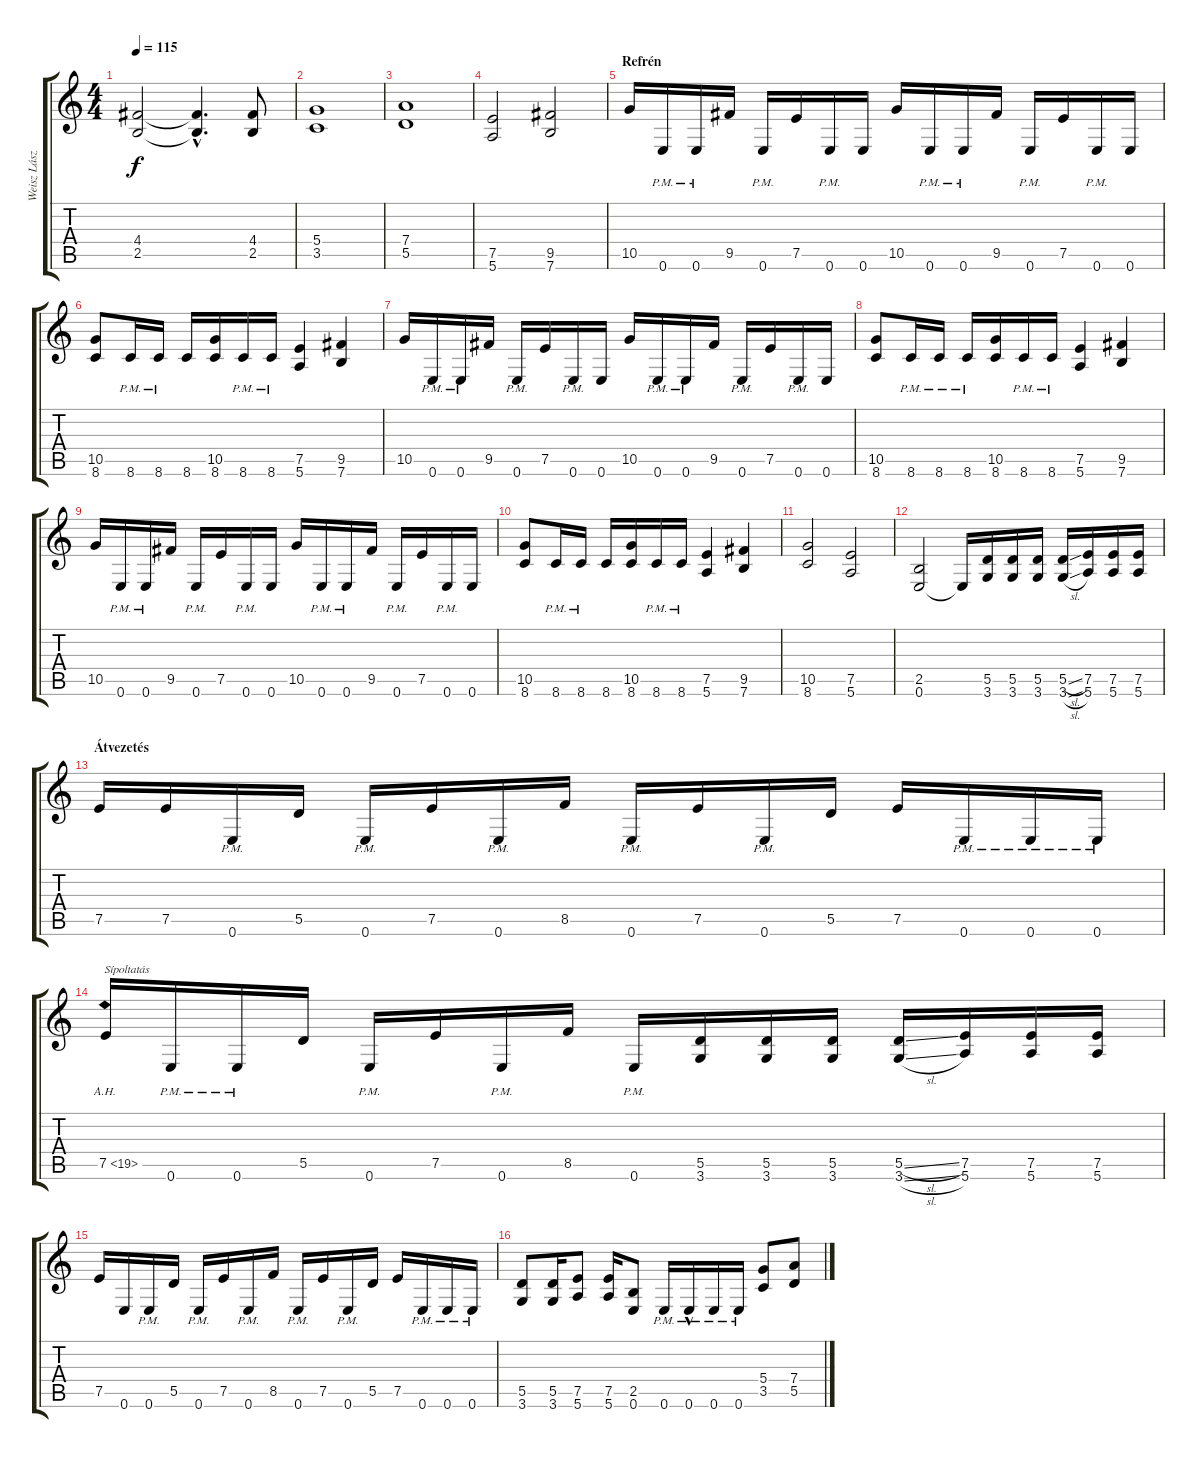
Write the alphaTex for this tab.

\track ("Weisz László /gitár/" "Weisz Lász") {instrument distortionguitar}
\staff {score tabs}
\tuning (E4 B3 G3 D3 A2 E2) {hide}
\ts (4 4)
\tempo 115
\clef g2
\ks c
(4.4 2.5).2{dy f} (4.4{hac t} 2.5{hac t}).4{d} (4.4 2.5).8 |
(5.4 3.5).1 |
(7.4 5.5).1 |
(7.5 5.6).2 (9.5 7.6).2 |
\section ("" "Refrén")
10.5.16 0.6{pm}.16 0.6{pm}.16 9.5.16 0.6{pm}.16 7.5.16 0.6{pm}.16 0.6.16 10.5.16 0.6{pm}.16 0.6{pm}.16 9.5.16 0.6{pm}.16 7.5.16 0.6{pm}.16 0.6.16 |
(10.5 8.6).8 8.6{pm}.16 8.6{pm}.16 8.6.16 (10.5 8.6).16 8.6{pm}.16 8.6{pm}.16 (7.5 5.6).4 (9.5 7.6).4 |
10.5.16 0.6{pm}.16 0.6{pm}.16 9.5.16 0.6{pm}.16 7.5.16 0.6{pm}.16 0.6.16 10.5.16 0.6{pm}.16 0.6{pm}.16 9.5.16 0.6{pm}.16 7.5.16 0.6{pm}.16 0.6.16 |
(10.5 8.6).8 8.6{pm}.16 8.6{pm}.16 8.6{pm}.16 (10.5 8.6).16 8.6{pm}.16 8.6{pm}.16 (7.5 5.6).4 (9.5 7.6).4 |
10.5.16 0.6{pm}.16 0.6{pm}.16 9.5.16 0.6{pm}.16 7.5.16 0.6{pm}.16 0.6.16 10.5.16 0.6{pm}.16 0.6{pm}.16 9.5.16 0.6{pm}.16 7.5.16 0.6{pm}.16 0.6.16 |
(10.5 8.6).8 8.6{pm}.16 8.6{pm}.16 8.6.16 (10.5 8.6).16 8.6{pm}.16 8.6{pm}.16 (7.5 5.6).4 (9.5 7.6).4 |
(10.5 8.6).2 (7.5 5.6).2 |
(2.5 0.6).2 0.6{t}.16 (5.5 3.6).16 (5.5 3.6).16 (5.5 3.6).16 (5.5{sl} 3.6{sl}).16 (7.5 5.6).16 (7.5 5.6).16 (7.5 5.6).16 |
\section ("" "Átvezetés")
7.5.16 7.5.16 0.6{pm}.16 5.5.16 0.6{pm}.16 7.5.16 0.6{pm}.16 8.5.16 0.6{pm}.16 7.5.16 0.6{pm}.16 5.5.16 7.5.16 0.6{pm}.16 0.6{pm}.16 0.6{pm}.16 |
7.5{ah 12}.16{txt "Sípoltatás"} 0.6{pm}.16 0.6{pm}.16 5.5.16 0.6{pm}.16 7.5.16 0.6{pm}.16 8.5.16 0.6{pm}.16 (5.5 3.6).16 (5.5 3.6).16 (5.5 3.6).16 (5.5{sl} 3.6{sl}).16 (7.5 5.6).16 (7.5 5.6).16 (7.5 5.6).16 |
7.5.16 0.6.16 0.6{pm}.16 5.5.16 0.6{pm}.16 7.5.16 0.6{pm}.16 8.5.16 0.6{pm}.16 7.5.16 0.6{pm}.16 5.5.16 7.5.16 0.6{pm}.16 0.6{pm}.16 0.6{pm}.16 |
(5.5 3.6).8 (5.5 3.6).16 (7.5 5.6).8 (7.5 5.6).16 (2.5 0.6).8 0.6{pm}.16 0.6{hac pm}.16 0.6{pm}.16 0.6{pm}.16 (5.4 3.5).8 (7.4 5.5).8
